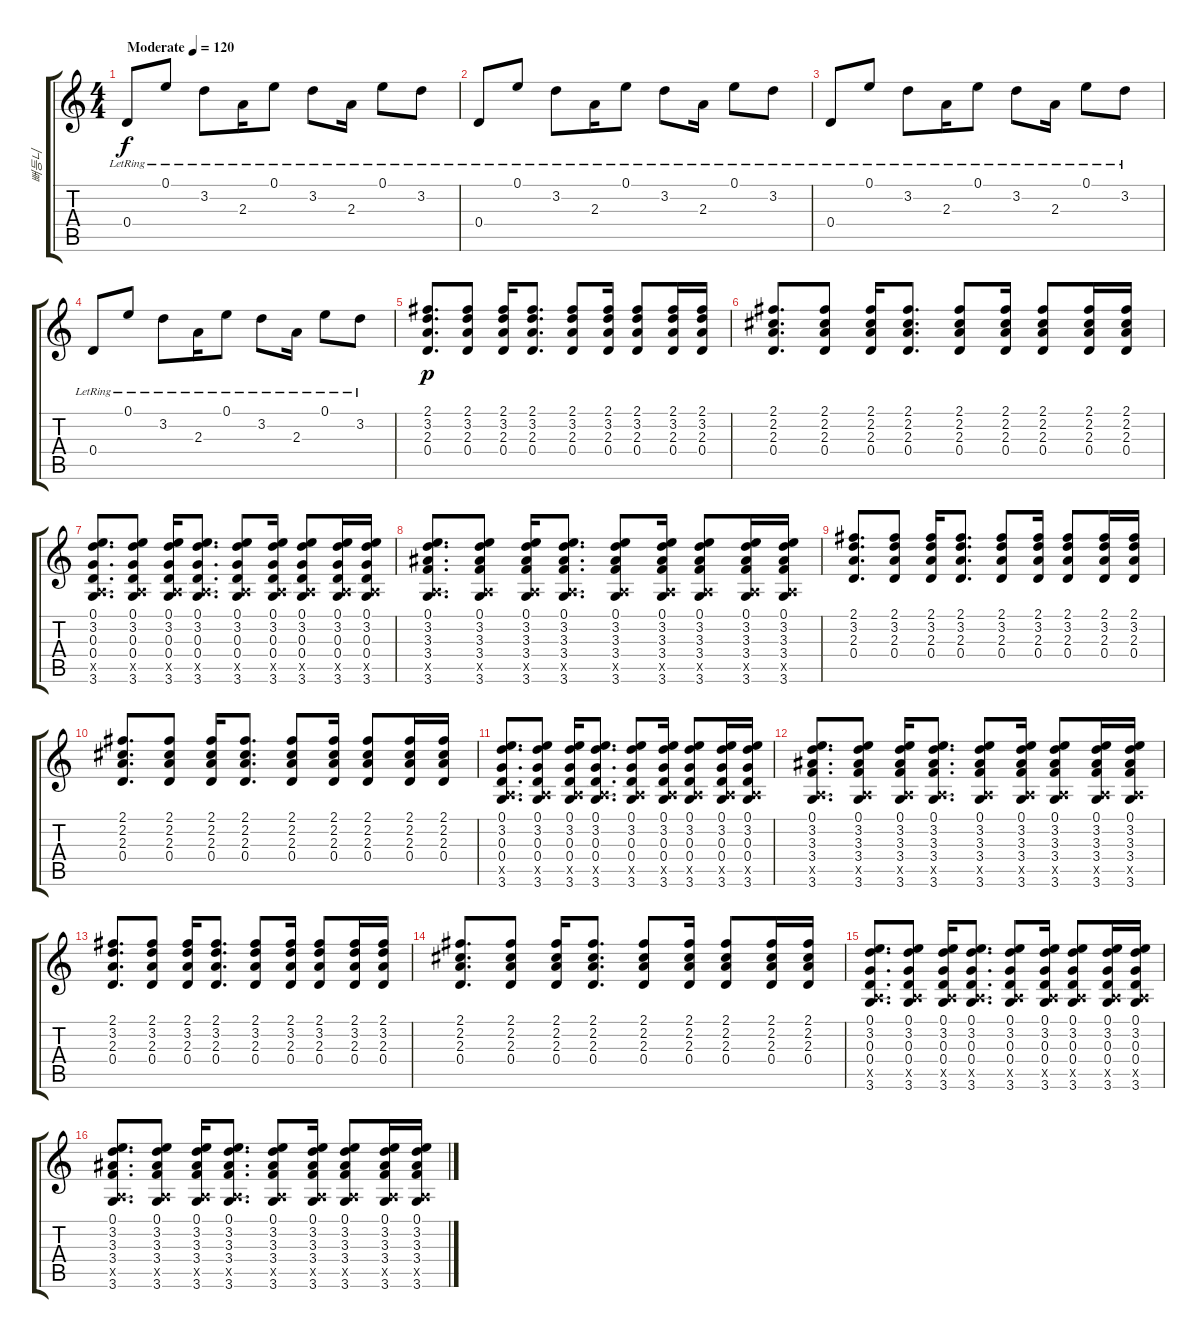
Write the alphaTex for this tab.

\track ("뻐등니" "뻐등니") {instrument acousticguitarsteel}
\staff {score tabs}
\tuning (E4 B3 G3 D3 A2 E2) {hide}
\ts (4 4)
\tempo (120 "Moderate")
\clef g2
\ks c
0.4{lr}.8{dy f instrument acousticguitarsteel} 0.1{lr}.8 3.2{lr}.8 2.3{lr}.16 0.1{lr}.8 3.2{lr}.8 2.3{lr}.16 0.1{lr}.8 3.2{lr}.8 |
0.4{lr}.8 0.1{lr}.8 3.2{lr}.8 2.3{lr}.16 0.1{lr}.8 3.2{lr}.8 2.3{lr}.16 0.1{lr}.8 3.2{lr}.8 |
0.4{lr}.8 0.1{lr}.8 3.2{lr}.8 2.3{lr}.16 0.1{lr}.8 3.2{lr}.8 2.3{lr}.16 0.1{lr}.8 3.2{lr}.8 |
0.4{lr}.8 0.1{lr}.8 3.2{lr}.8 2.3{lr}.16 0.1{lr}.8 3.2{lr}.8 2.3{lr}.16 0.1{lr}.8 3.2{lr}.8 |
(2.1 3.2 2.3 0.4).8{d dy p} (2.1 3.2 2.3 0.4).8 (2.1 3.2 2.3 0.4).16 (2.1 3.2 2.3 0.4).8{d} (2.1 3.2 2.3 0.4).8 (2.1 3.2 2.3 0.4).16 (2.1 3.2 2.3 0.4).8 (2.1 3.2 2.3 0.4).16 (2.1 3.2 2.3 0.4).16 |
(2.1 2.2 2.3 0.4).8{d} (2.1 2.2 2.3 0.4).8 (2.1 2.2 2.3 0.4).16 (2.1 2.2 2.3 0.4).8{d} (2.1 2.2 2.3 0.4).8 (2.1 2.2 2.3 0.4).16 (2.1 2.2 2.3 0.4).8 (2.1 2.2 2.3 0.4).16 (2.1 2.2 2.3 0.4).16 |
(0.1 3.2 0.3 0.4 0.5{x} 3.6).8{d} (0.1 3.2 0.3 0.4 0.5{x} 3.6).8 (0.1 3.2 0.3 0.4 0.5{x} 3.6).16 (0.1 3.2 0.3 0.4 0.5{x} 3.6).8{d} (0.1 3.2 0.3 0.4 0.5{x} 3.6).8 (0.1 3.2 0.3 0.4 0.5{x} 3.6).16 (0.1 3.2 0.3 0.4 0.5{x} 3.6).8 (0.1 3.2 0.3 0.4 0.5{x} 3.6).16 (0.1 3.2 0.3 0.4 0.5{x} 3.6).16 |
(0.1 3.2 3.3 3.4 0.5{x} 3.6).8{d} (0.1 3.2 3.3 3.4 0.5{x} 3.6).8 (0.1 3.2 3.3 3.4 0.5{x} 3.6).16 (0.1 3.2 3.3 3.4 0.5{x} 3.6).8{d} (0.1 3.2 3.3 3.4 0.5{x} 3.6).8 (0.1 3.2 3.3 3.4 0.5{x} 3.6).16 (0.1 3.2 3.3 3.4 0.5{x} 3.6).8 (0.1 3.2 3.3 3.4 0.5{x} 3.6).16 (0.1 3.2 3.3 3.4 0.5{x} 3.6).16 |
(2.1 3.2 2.3 0.4).8{d} (2.1 3.2 2.3 0.4).8 (2.1 3.2 2.3 0.4).16 (2.1 3.2 2.3 0.4).8{d} (2.1 3.2 2.3 0.4).8 (2.1 3.2 2.3 0.4).16 (2.1 3.2 2.3 0.4).8 (2.1 3.2 2.3 0.4).16 (2.1 3.2 2.3 0.4).16 |
(2.1 2.2 2.3 0.4).8{d} (2.1 2.2 2.3 0.4).8 (2.1 2.2 2.3 0.4).16 (2.1 2.2 2.3 0.4).8{d} (2.1 2.2 2.3 0.4).8 (2.1 2.2 2.3 0.4).16 (2.1 2.2 2.3 0.4).8 (2.1 2.2 2.3 0.4).16 (2.1 2.2 2.3 0.4).16 |
(0.1 3.2 0.3 0.4 0.5{x} 3.6).8{d} (0.1 3.2 0.3 0.4 0.5{x} 3.6).8 (0.1 3.2 0.3 0.4 0.5{x} 3.6).16 (0.1 3.2 0.3 0.4 0.5{x} 3.6).8{d} (0.1 3.2 0.3 0.4 0.5{x} 3.6).8 (0.1 3.2 0.3 0.4 0.5{x} 3.6).16 (0.1 3.2 0.3 0.4 0.5{x} 3.6).8 (0.1 3.2 0.3 0.4 0.5{x} 3.6).16 (0.1 3.2 0.3 0.4 0.5{x} 3.6).16 |
(0.1 3.2 3.3 3.4 0.5{x} 3.6).8{d} (0.1 3.2 3.3 3.4 0.5{x} 3.6).8 (0.1 3.2 3.3 3.4 0.5{x} 3.6).16 (0.1 3.2 3.3 3.4 0.5{x} 3.6).8{d} (0.1 3.2 3.3 3.4 0.5{x} 3.6).8 (0.1 3.2 3.3 3.4 0.5{x} 3.6).16 (0.1 3.2 3.3 3.4 0.5{x} 3.6).8 (0.1 3.2 3.3 3.4 0.5{x} 3.6).16 (0.1 3.2 3.3 3.4 0.5{x} 3.6).16 |
(2.1 3.2 2.3 0.4).8{d} (2.1 3.2 2.3 0.4).8 (2.1 3.2 2.3 0.4).16 (2.1 3.2 2.3 0.4).8{d} (2.1 3.2 2.3 0.4).8 (2.1 3.2 2.3 0.4).16 (2.1 3.2 2.3 0.4).8 (2.1 3.2 2.3 0.4).16 (2.1 3.2 2.3 0.4).16 |
(2.1 2.2 2.3 0.4).8{d} (2.1 2.2 2.3 0.4).8 (2.1 2.2 2.3 0.4).16 (2.1 2.2 2.3 0.4).8{d} (2.1 2.2 2.3 0.4).8 (2.1 2.2 2.3 0.4).16 (2.1 2.2 2.3 0.4).8 (2.1 2.2 2.3 0.4).16 (2.1 2.2 2.3 0.4).16 |
(0.1 3.2 0.3 0.4 0.5{x} 3.6).8{d} (0.1 3.2 0.3 0.4 0.5{x} 3.6).8 (0.1 3.2 0.3 0.4 0.5{x} 3.6).16 (0.1 3.2 0.3 0.4 0.5{x} 3.6).8{d} (0.1 3.2 0.3 0.4 0.5{x} 3.6).8 (0.1 3.2 0.3 0.4 0.5{x} 3.6).16 (0.1 3.2 0.3 0.4 0.5{x} 3.6).8 (0.1 3.2 0.3 0.4 0.5{x} 3.6).16 (0.1 3.2 0.3 0.4 0.5{x} 3.6).16 |
(0.1 3.2 3.3 3.4 0.5{x} 3.6).8{d} (0.1 3.2 3.3 3.4 0.5{x} 3.6).8 (0.1 3.2 3.3 3.4 0.5{x} 3.6).16 (0.1 3.2 3.3 3.4 0.5{x} 3.6).8{d} (0.1 3.2 3.3 3.4 0.5{x} 3.6).8 (0.1 3.2 3.3 3.4 0.5{x} 3.6).16 (0.1 3.2 3.3 3.4 0.5{x} 3.6).8 (0.1 3.2 3.3 3.4 0.5{x} 3.6).16 (0.1 3.2 3.3 3.4 0.5{x} 3.6).16
